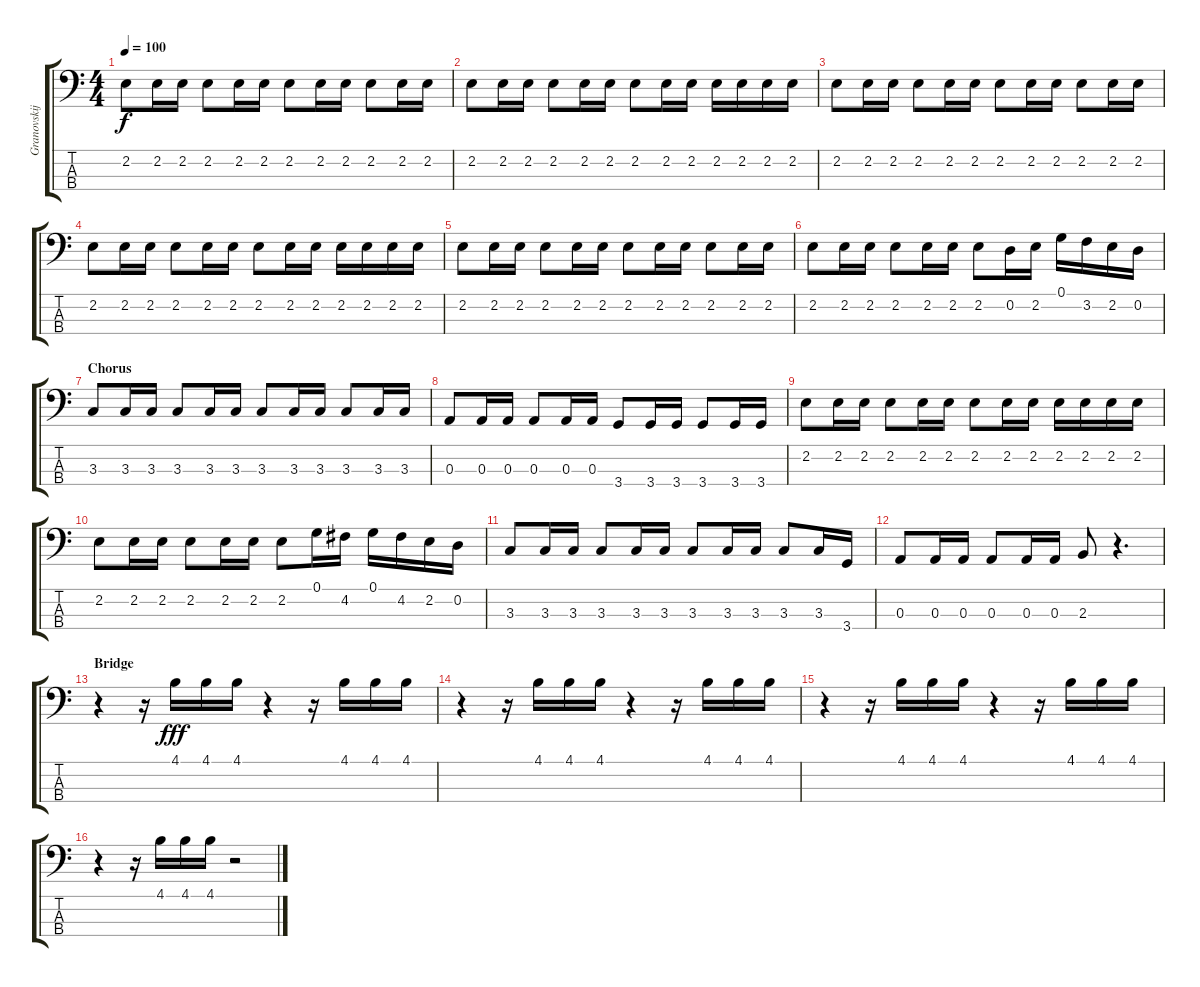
\track ("Granovskij " "Granovskij") {instrument electricbassfinger}
\staff {score tabs}
\tuning (G2 D2 A1 E1) {hide}
\ts (4 4)
\tempo 100
\clef f4
\ks c
2.2.8{dy f} 2.2.16 2.2.16 2.2.8 2.2.16 2.2.16 2.2.8 2.2.16 2.2.16 2.2.8 2.2.16 2.2.16 |
2.2.8 2.2.16 2.2.16 2.2.8 2.2.16 2.2.16 2.2.8 2.2.16 2.2.16 2.2.16 2.2.16 2.2.16 2.2.16 |
2.2.8 2.2.16 2.2.16 2.2.8 2.2.16 2.2.16 2.2.8 2.2.16 2.2.16 2.2.8 2.2.16 2.2.16 |
2.2.8 2.2.16 2.2.16 2.2.8 2.2.16 2.2.16 2.2.8 2.2.16 2.2.16 2.2.16 2.2.16 2.2.16 2.2.16 |
2.2.8 2.2.16 2.2.16 2.2.8 2.2.16 2.2.16 2.2.8 2.2.16 2.2.16 2.2.8 2.2.16 2.2.16 |
2.2.8 2.2.16 2.2.16 2.2.8 2.2.16 2.2.16 2.2.8 0.2.16 2.2.16 0.1.16 3.2.16 2.2.16 0.2.16 |
\section ("" "Chorus")
3.3.8 3.3.16 3.3.16 3.3.8 3.3.16 3.3.16 3.3.8 3.3.16 3.3.16 3.3.8 3.3.16 3.3.16 |
0.3.8 0.3.16 0.3.16 0.3.8 0.3.16 0.3.16 3.4.8 3.4.16 3.4.16 3.4.8 3.4.16 3.4.16 |
2.2.8 2.2.16 2.2.16 2.2.8 2.2.16 2.2.16 2.2.8 2.2.16 2.2.16 2.2.16 2.2.16 2.2.16 2.2.16 |
2.2.8 2.2.16 2.2.16 2.2.8 2.2.16 2.2.16 2.2.8 0.1.16 4.2.16 0.1.16 4.2.16 2.2.16 0.2.16 |
3.3.8 3.3.16 3.3.16 3.3.8 3.3.16 3.3.16 3.3.8 3.3.16 3.3.16 3.3.8 3.3.16 3.4.16 |
0.3.8 0.3.16 0.3.16 0.3.8 0.3.16 0.3.16 2.3.8 r.4{d} |
\section ("" "Bridge")
r.4 r.16 4.1.16{dy fff} 4.1.16 4.1.16 r.4 r.16 4.1.16 4.1.16 4.1.16 |
r.4 r.16 4.1.16 4.1.16 4.1.16 r.4 r.16 4.1.16 4.1.16 4.1.16 |
r.4 r.16 4.1.16 4.1.16 4.1.16 r.4 r.16 4.1.16 4.1.16 4.1.16 |
r.4 r.16 4.1.16 4.1.16 4.1.16 r.2
